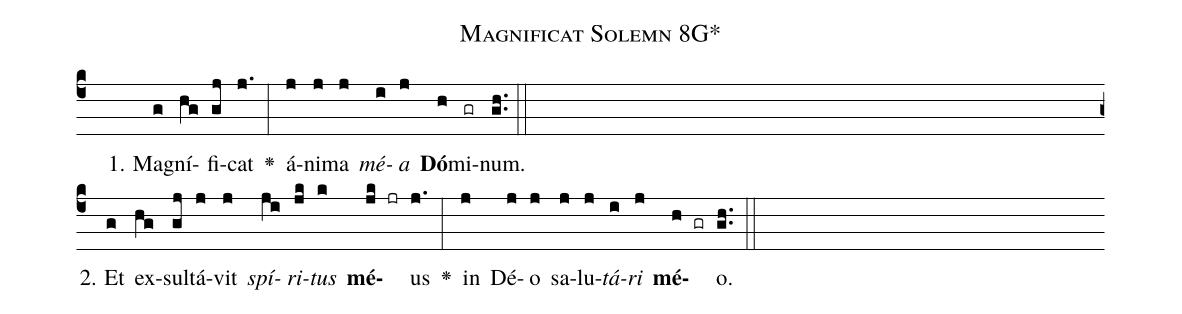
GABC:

name: Magnificat Solemn 8G*;
office-part: Magnificat;
%%
% The syntax in this part is called gabc. Please refer to http://home.gna.org/gregorio/gabc/#basis

(c4) () () 1. Ma(g)gní(hg)fi(gj)cat(j.) <v>\greheightstar</v>(:) á(j)ni(j)ma(j) <i>mé</i>(i)<i>a</i>(j) <b>Dó</b>(h)mi(gr)num.(gh..) (::Z)
2. Et(g) ex(hg)sul(gj)tá(j)vit(j) <i>spí</i>(ji)<i>ri</i>(jk)<i>tus</i>(k) <b>mé</b>(jk jr)us(j.) <v>\greheightstar</v>(:) in(j) Dé(j)o(j) sa(j)lu(j)<i>tá</i>(i)<i>ri</i>(j) <b>mé</b>(h gr)o.(gh..) (::)


%E(j) u(j) o(i) u(j) a(h) e.(gh..)(::)

%Mediant of 1 accent with 3 preperatory syllables
%Termination of 1 accent with 2 preperatory syllables
